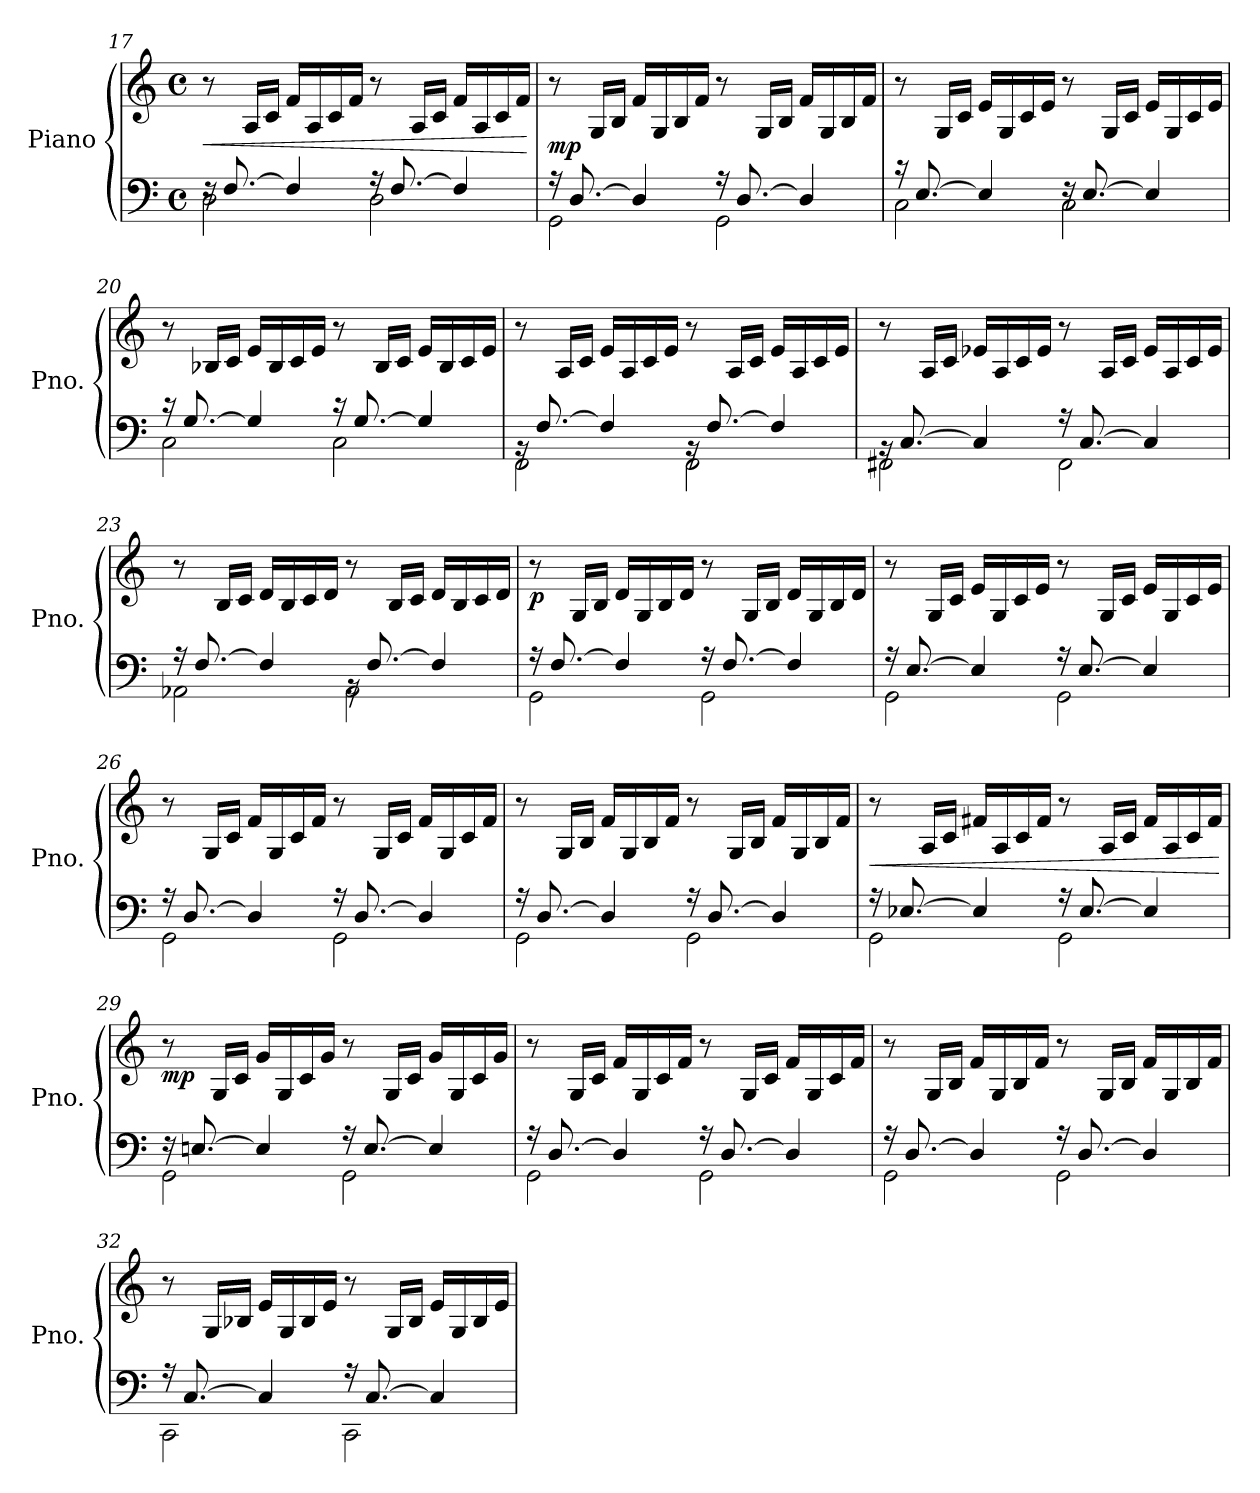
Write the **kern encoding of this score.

**kern	**kern	**dynam
*part1	*part1	*part1
*staff2	*staff1	*staff1/2
*I"Piano	*	*
*I'Pno.	*	*
*clefF4	*clefG2	*
*k[]	*k[]	*
*M4/4	*M4/4	*
*met(c)	*met(c)	*
=17	=17	=17
*^	*	*
!	!	!	!LO:HP:b
16rF	2D\	8r	<
[8.F/	.	.	.
.	.	16A/LL	.
.	.	16c/JJ	.
4F/]	.	16f/LL	.
.	.	16A/	.
.	.	16c/	.
.	.	16f/JJ	.
16rA	2D\	8r	.
[8.F/	.	.	.
.	.	16A/LL	.
.	.	16c/JJ	.
4F/]	.	16f/LL	.
.	.	16A/	.
.	.	16c/	.
.	.	16f/JJ	.
*v	*v	*	*
.	.	[
!!LO:PB:g=z
=18	=18	=18
*^	*	*
!	!	!	!LO:DY:b
16r	2GG\	8r	mp
[8.D/	.	.	.
.	.	16G/LL	.
.	.	16B/JJ	.
4D/]	.	16f/LL	.
.	.	16G/	.
.	.	16B/	.
.	.	16f/JJ	.
16r	2GG\	8r	.
[8.D/	.	.	.
.	.	16G/LL	.
.	.	16B/JJ	.
4D/]	.	16f/LL	.
.	.	16G/	.
.	.	16B/	.
.	.	16f/JJ	.
=19	=19	=19	=19
16r	2C\	8r	.
[8.E/	.	.	.
.	.	16G/LL	.
.	.	16c/JJ	.
4E/]	.	16e/LL	.
.	.	16G/	.
.	.	16c/	.
.	.	16e/JJ	.
16rF	2C\	8r	.
[8.E/	.	.	.
.	.	16G/LL	.
.	.	16c/JJ	.
4E/]	.	16e/LL	.
.	.	16G/	.
.	.	16c/	.
.	.	16e/JJ	.
=20	=20	=20	=20
16r	2C\	8r	.
[8.G/	.	.	.
.	.	16B-X/LL	.
.	.	16c/JJ	.
4G/]	.	16e/LL	.
.	.	16B-/	.
.	.	16c/	.
.	.	16e/JJ	.
16r	2C\	8r	.
[8.G/	.	.	.
.	.	16B-/LL	.
.	.	16c/JJ	.
4G/]	.	16e/LL	.
.	.	16B-/	.
.	.	16c/	.
.	.	16e/JJ	.
!!LO:LB:g=z
=21	=21	=21	=21
16rBB	2FF\	8r	.
[8.F/	.	.	.
.	.	16A/LL	.
.	.	16c/JJ	.
4F/]	.	16e/LL	.
.	.	16A/	.
.	.	16c/	.
.	.	16e/JJ	.
16rBB	2FF\	8r	.
[8.F/	.	.	.
.	.	16A/LL	.
.	.	16c/JJ	.
4F/]	.	16e/LL	.
.	.	16A/	.
.	.	16c/	.
.	.	16e/JJ	.
=22	=22	=22	=22
16rBB	2FF#X\	8r	.
[8.C/	.	.	.
.	.	16A/LL	.
.	.	16c/JJ	.
4C/]	.	16e-X/LL	.
.	.	16A/	.
.	.	16c/	.
.	.	16e-/JJ	.
16r	2FF#\	8r	.
[8.C/	.	.	.
.	.	16A/LL	.
.	.	16c/JJ	.
4C/]	.	16e-/LL	.
.	.	16A/	.
.	.	16c/	.
.	.	16e-/JJ	.
=23	=23	=23	=23
16r	2AA-X\	8r	.
[8.F/	.	.	.
.	.	16B/LL	.
.	.	16c/JJ	.
4F/]	.	16d/LL	.
.	.	16B/	.
.	.	16c/	.
.	.	16d/JJ	.
16rBB	2AA-\	8r	.
[8.F/	.	.	.
.	.	16B/LL	.
.	.	16c/JJ	.
4F/]	.	16d/LL	.
.	.	16B/	.
.	.	16c/	.
.	.	16d/JJ	.
!!LO:LB:g=z
=24	=24	=24	=24
!	!	!	!LO:DY:b
16r	2GG\	8r	p
[8.F/	.	.	.
.	.	16G/LL	.
.	.	16B/JJ	.
4F/]	.	16d/LL	.
.	.	16G/	.
.	.	16B/	.
.	.	16d/JJ	.
16r	2GG\	8r	.
[8.F/	.	.	.
.	.	16G/LL	.
.	.	16B/JJ	.
4F/]	.	16d/LL	.
.	.	16G/	.
.	.	16B/	.
.	.	16d/JJ	.
=25	=25	=25	=25
16r	2GG\	8r	.
[8.E/	.	.	.
.	.	16G/LL	.
.	.	16c/JJ	.
4E/]	.	16e/LL	.
.	.	16G/	.
.	.	16c/	.
.	.	16e/JJ	.
16r	2GG\	8r	.
[8.E/	.	.	.
.	.	16G/LL	.
.	.	16c/JJ	.
4E/]	.	16e/LL	.
.	.	16G/	.
.	.	16c/	.
.	.	16e/JJ	.
=26	=26	=26	=26
16r	2GG\	8r	.
[8.D/	.	.	.
.	.	16G/LL	.
.	.	16c/JJ	.
4D/]	.	16f/LL	.
.	.	16G/	.
.	.	16c/	.
.	.	16f/JJ	.
16r	2GG\	8r	.
[8.D/	.	.	.
.	.	16G/LL	.
.	.	16c/JJ	.
4D/]	.	16f/LL	.
.	.	16G/	.
.	.	16c/	.
.	.	16f/JJ	.
!!LO:LB:g=z
=27	=27	=27	=27
16r	2GG\	8r	.
[8.D/	.	.	.
.	.	16G/LL	.
.	.	16B/JJ	.
4D/]	.	16f/LL	.
.	.	16G/	.
.	.	16B/	.
.	.	16f/JJ	.
16r	2GG\	8r	.
[8.D/	.	.	.
.	.	16G/LL	.
.	.	16B/JJ	.
4D/]	.	16f/LL	.
.	.	16G/	.
.	.	16B/	.
.	.	16f/JJ	.
=28	=28	=28	=28
!	!	!	!LO:HP:b
16r	2GG\	8r	<
[8.E-X/	.	.	.
.	.	16A/LL	.
.	.	16c/JJ	.
4E-/]	.	16f#X/LL	.
.	.	16A/	.
.	.	16c/	.
.	.	16f#/JJ	.
16r	2GG\	8r	.
[8.E-/	.	.	.
.	.	16A/LL	.
.	.	16c/JJ	.
4E-/]	.	16f#/LL	.
.	.	16A/	.
.	.	16c/	.
.	.	16f#/JJ	.
*v	*v	*	*
.	.	[
=29	=29	=29
*^	*	*
!	!	!	!LO:DY:b
16rF	2GG\	8r	mp
[8.En/	.	.	.
.	.	16G/LL	.
.	.	16c/JJ	.
4E/]	.	16g/LL	.
.	.	16G/	.
.	.	16c/	.
.	.	16g/JJ	.
16r	2GG\	8r	.
[8.E/	.	.	.
.	.	16G/LL	.
.	.	16c/JJ	.
4E/]	.	16g/LL	.
.	.	16G/	.
.	.	16c/	.
.	.	16g/JJ	.
!!LO:LB:g=z
=30	=30	=30	=30
16r	2GG\	8r	.
[8.D/	.	.	.
.	.	16G/LL	.
.	.	16c/JJ	.
4D/]	.	16f/LL	.
.	.	16G/	.
.	.	16c/	.
.	.	16f/JJ	.
16r	2GG\	8r	.
[8.D/	.	.	.
.	.	16G/LL	.
.	.	16c/JJ	.
4D/]	.	16f/LL	.
.	.	16G/	.
.	.	16c/	.
.	.	16f/JJ	.
=31	=31	=31	=31
16r	2GG\	8r	.
[8.D/	.	.	.
.	.	16G/LL	.
.	.	16B/JJ	.
4D/]	.	16f/LL	.
.	.	16G/	.
.	.	16B/	.
.	.	16f/JJ	.
16r	2GG\	8r	.
[8.D/	.	.	.
.	.	16G/LL	.
.	.	16B/JJ	.
4D/]	.	16f/LL	.
.	.	16G/	.
.	.	16B/	.
.	.	16f/JJ	.
=32	=32	=32	=32
16r	2CC\	8r	.
[8.C/	.	.	.
.	.	16G/LL	.
.	.	16B-X/JJ	.
4C/]	.	16e/LL	.
.	.	16G/	.
.	.	16B-/	.
.	.	16e/JJ	.
16r	2CC\	8r	.
[8.C/	.	.	.
.	.	16G/LL	.
.	.	16B-/JJ	.
4C/]	.	16e/LL	.
.	.	16G/	.
.	.	16B-/	.
.	.	16e/JJ	.
*v	*v	*	*
=	=	=
*-	*-	*-
